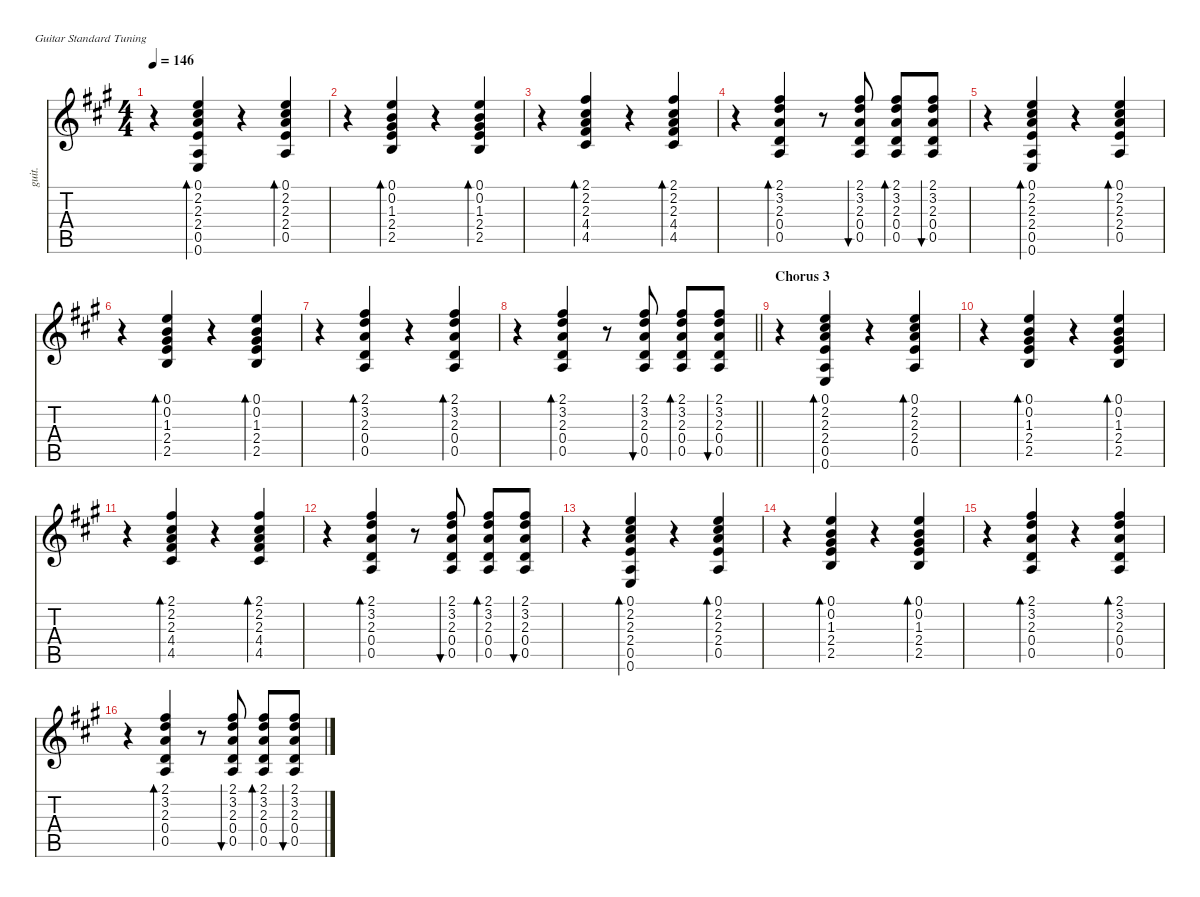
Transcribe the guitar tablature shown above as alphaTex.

\defaultSystemsLayout 4
\hideDynamics
\bracketExtendMode nobrackets
\otherSystemsTrackNameOrientation horizontal
\track ("Guitar-hid" "guit.") {defaultSystemsLayout 4 mute instrument acousticguitarsteel}
\staff {score tabs}
\tuning (E4 B3 G3 D3 A2 E2)
\ts (4 4)
\tempo 146
\clef g2
\ks a
r.4{dy f beam Down} (0.1{acc forcenatural} 2.2{acc #} 2.3{acc forcenatural} 2.4{acc forcenatural} 0.5{acc forcenatural} 0.6{acc forcenatural}).4{bd 30 beam Up} r.4{beam Up} (0.1{acc forcenatural} 2.2{acc #} 2.3{acc forcenatural} 2.4{acc forcenatural} 0.5{acc forcenatural}).4{bd 30 beam Up} |
r.4{beam Down} (0.1{acc forcenatural} 0.2{acc forcenatural} 1.3{acc #} 2.4{acc forcenatural} 2.5{acc forcenatural}).4{bd 30 beam Up} r.4{beam Up} (0.1{acc forcenatural} 0.2{acc forcenatural} 1.3{acc #} 2.4{acc forcenatural} 2.5{acc forcenatural}).4{bd 30 beam Up} |
r.4{beam Down} (2.1{acc #} 2.2{acc #} 2.3{acc forcenatural} 4.4{acc #} 4.5{acc #}).4{bd 30 beam Up} r.4{beam Up} (2.1{acc #} 2.2{acc #} 2.3{acc forcenatural} 4.4{acc #} 4.5{acc #}).4{bd 30 beam Up} |
r.4{beam Down} (2.1{acc #} 3.2{acc forcenatural} 2.3{acc forcenatural} 0.4{acc forcenatural} 0.5{acc forcenatural}).4{bd 30 beam Up} r.8{beam Up} (2.1{acc #} 3.2{acc forcenatural} 2.3{acc forcenatural} 0.4{acc forcenatural} 0.5{acc forcenatural}).8{bu 30 beam Up} (2.1{acc #} 3.2{acc forcenatural} 2.3{acc forcenatural} 0.4{acc forcenatural} 0.5{acc forcenatural}).8{bd 30 beam Up} (2.1{acc #} 3.2{acc forcenatural} 2.3{acc forcenatural} 0.4{acc forcenatural} 0.5{acc forcenatural}).8{bu 30 beam Up} |
r.4{beam Down} (0.1{acc forcenatural} 2.2{acc #} 2.3{acc forcenatural} 2.4{acc forcenatural} 0.5{acc forcenatural} 0.6{acc forcenatural}).4{bd 30 beam Up} r.4{beam Up} (0.1{acc forcenatural} 2.2{acc #} 2.3{acc forcenatural} 2.4{acc forcenatural} 0.5{acc forcenatural}).4{bd 30 beam Up} |
r.4{beam Down} (0.1{acc forcenatural} 0.2{acc forcenatural} 1.3{acc #} 2.4{acc forcenatural} 2.5{acc forcenatural}).4{bd 30 beam Up} r.4{beam Up} (0.1{acc forcenatural} 0.2{acc forcenatural} 1.3{acc #} 2.4{acc forcenatural} 2.5{acc forcenatural}).4{bd 30 beam Up} |
r.4{beam Down} (2.1{acc #} 3.2{acc forcenatural} 2.3{acc forcenatural} 0.4{acc forcenatural} 0.5{acc forcenatural}).4{bd 30 beam Up} r.4{beam Up} (2.1{acc #} 3.2{acc forcenatural} 2.3{acc forcenatural} 0.4{acc forcenatural} 0.5{acc forcenatural}).4{bd 30 beam Up} |
\barLineRight lightlight
r.4{beam Down} (2.1{acc #} 3.2{acc forcenatural} 2.3{acc forcenatural} 0.4{acc forcenatural} 0.5{acc forcenatural}).4{bd 30 beam Up} r.8{beam Up} (2.1{acc #} 3.2{acc forcenatural} 2.3{acc forcenatural} 0.4{acc forcenatural} 0.5{acc forcenatural}).8{bu 30 beam Up} (2.1{acc #} 3.2{acc forcenatural} 2.3{acc forcenatural} 0.4{acc forcenatural} 0.5{acc forcenatural}).8{bd 30 beam Up} (2.1{acc #} 3.2{acc forcenatural} 2.3{acc forcenatural} 0.4{acc forcenatural} 0.5{acc forcenatural}).8{bu 30 beam Up} |
\section ("" "Chorus 3")
r.4{beam Down} (0.1{acc forcenatural} 2.2{acc #} 2.3{acc forcenatural} 2.4{acc forcenatural} 0.5{acc forcenatural} 0.6{acc forcenatural}).4{bd 30 beam Up} r.4{beam Up} (0.1{acc forcenatural} 2.2{acc #} 2.3{acc forcenatural} 2.4{acc forcenatural} 0.5{acc forcenatural}).4{bd 30 beam Up} |
r.4{beam Down} (0.1{acc forcenatural} 0.2{acc forcenatural} 1.3{acc #} 2.4{acc forcenatural} 2.5{acc forcenatural}).4{bd 30 beam Up} r.4{beam Up} (0.1{acc forcenatural} 0.2{acc forcenatural} 1.3{acc #} 2.4{acc forcenatural} 2.5{acc forcenatural}).4{bd 30 beam Up} |
r.4{beam Down} (2.1{acc #} 2.2{acc #} 2.3{acc forcenatural} 4.4{acc #} 4.5{acc #}).4{bd 30 beam Up} r.4{beam Up} (2.1{acc #} 2.2{acc #} 2.3{acc forcenatural} 4.4{acc #} 4.5{acc #}).4{bd 30 beam Up} |
r.4{beam Down} (2.1{acc #} 3.2{acc forcenatural} 2.3{acc forcenatural} 0.4{acc forcenatural} 0.5{acc forcenatural}).4{bd 30 beam Up} r.8{beam Up} (2.1{acc #} 3.2{acc forcenatural} 2.3{acc forcenatural} 0.4{acc forcenatural} 0.5{acc forcenatural}).8{bu 30 beam Up} (2.1{acc #} 3.2{acc forcenatural} 2.3{acc forcenatural} 0.4{acc forcenatural} 0.5{acc forcenatural}).8{bd 30 beam Up} (2.1{acc #} 3.2{acc forcenatural} 2.3{acc forcenatural} 0.4{acc forcenatural} 0.5{acc forcenatural}).8{bu 30 beam Up} |
r.4{beam Down} (0.1{acc forcenatural} 2.2{acc #} 2.3{acc forcenatural} 2.4{acc forcenatural} 0.5{acc forcenatural} 0.6{acc forcenatural}).4{bd 30 beam Up} r.4{beam Up} (0.1{acc forcenatural} 2.2{acc #} 2.3{acc forcenatural} 2.4{acc forcenatural} 0.5{acc forcenatural}).4{bd 30 beam Up} |
r.4{beam Down} (0.1{acc forcenatural} 0.2{acc forcenatural} 1.3{acc #} 2.4{acc forcenatural} 2.5{acc forcenatural}).4{bd 30 beam Up} r.4{beam Up} (0.1{acc forcenatural} 0.2{acc forcenatural} 1.3{acc #} 2.4{acc forcenatural} 2.5{acc forcenatural}).4{bd 30 beam Up} |
r.4{beam Down} (2.1{acc #} 3.2{acc forcenatural} 2.3{acc forcenatural} 0.4{acc forcenatural} 0.5{acc forcenatural}).4{bd 30 beam Up} r.4{beam Up} (2.1{acc #} 3.2{acc forcenatural} 2.3{acc forcenatural} 0.4{acc forcenatural} 0.5{acc forcenatural}).4{bd 30 beam Up} |
r.4{beam Down} (2.1{acc #} 3.2{acc forcenatural} 2.3{acc forcenatural} 0.4{acc forcenatural} 0.5{acc forcenatural}).4{bd 30 beam Up} r.8{beam Up} (2.1{acc #} 3.2{acc forcenatural} 2.3{acc forcenatural} 0.4{acc forcenatural} 0.5{acc forcenatural}).8{bu 30 beam Up} (2.1{acc #} 3.2{acc forcenatural} 2.3{acc forcenatural} 0.4{acc forcenatural} 0.5{acc forcenatural}).8{bd 30 beam Up} (2.1{acc #} 3.2{acc forcenatural} 2.3{acc forcenatural} 0.4{acc forcenatural} 0.5{acc forcenatural}).8{bu 30 beam Up}
